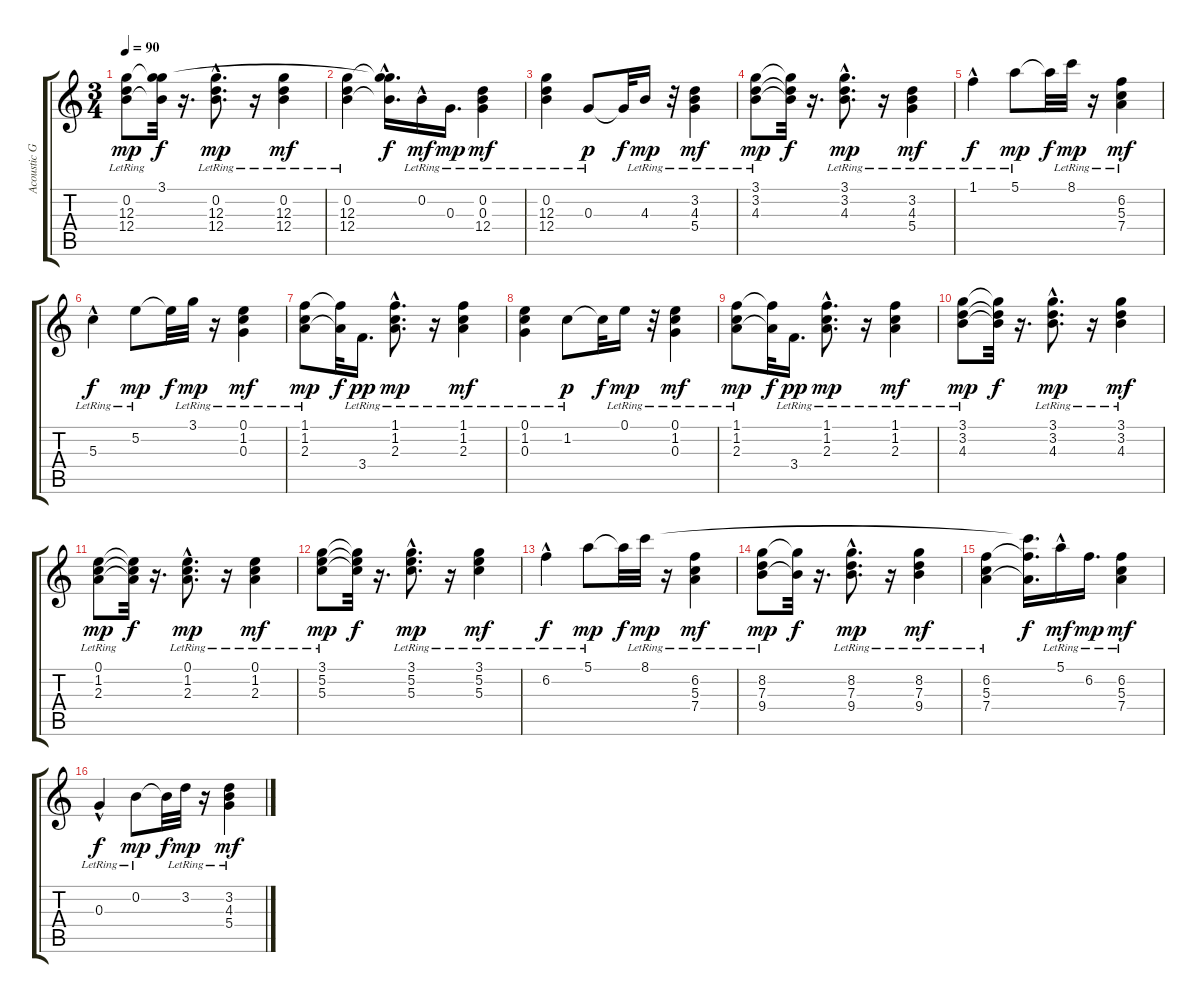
\track ("Acoustic Guitar (Steel)" "Acoustic G") {instrument acousticguitarsteel}
\staff {score tabs}
\tuning (E4 B3 G3 D3 A2 E2) {hide}
\ts (3 4)
\tempo 90
\clef g2
\ks c
(0.2{lr} 12.3{lr} 12.4{lr}).8{dy mp} (3.1{t} 0.2{t} 12.3{t}).32{dy f} r.16{d} (0.2{hac lr} 12.3{hac lr} 12.4{hac lr}).8{d dy mp} r.16 (0.2{lr} 12.3{lr} 12.4{lr}).4{dy mf} |
(0.2{lr} 12.3{lr} 12.4{lr}).4 (3.1{t} 0.2{hac t} 12.3{t}).16{d dy f} 0.2{hac lr}.16{dy mf} 0.3{lr}.16{d dy mp} (0.2{lr} 0.3{lr} 12.4{lr}).4{dy mf} |
(0.2{lr} 12.3{lr} 12.4{lr}).4 0.3{lr}.8{dy p} 0.3{t}.32{dy f} 4.3{lr}.16{dy mp} r.32 (3.2{lr} 4.3{lr} 5.4{lr}).4{dy mf} |
(3.1{lr} 3.2{lr} 4.3{lr}).8{dy mp} (3.1{t} 3.2{t} 4.3{t}).32{dy f} r.16{d} (3.1{hac lr} 3.2{hac lr} 4.3{hac lr}).8{d dy mp} r.16 (3.2{lr} 4.3{lr} 5.4{lr}).4{dy mf} |
1.1{hac lr}.4{dy f} 5.1{lr}.8{dy mp} 5.1{t}.32{dy f} 8.1{lr}.32{dy mp} r.16 (6.2{lr} 5.3{lr} 7.4{lr}).4{dy mf} |
5.3{hac lr}.4{dy f} 5.2{lr}.8{dy mp} 5.2{t}.32{dy f} 3.1{lr}.32{dy mp} r.16 (0.1{lr} 1.2{lr} 0.3{lr}).4{dy mf} |
(1.1{lr} 1.2{lr} 2.3{lr}).8{dy mp} (1.1{t} 2.3{t}).32{dy f} 3.4{lr}.16{d dy pp} (1.1{hac lr} 1.2{hac lr} 2.3{hac lr}).8{d dy mp} r.16 (1.1{lr} 1.2{lr} 2.3{lr}).4{dy mf} |
(0.1{lr} 1.2{lr} 0.3{lr}).4 1.2{lr}.8{dy p} 1.2{t}.32{dy f} 0.1{lr}.16{dy mp} r.32 (0.1{lr} 1.2{lr} 0.3{lr}).4{dy mf} |
(1.1{lr} 1.2{lr} 2.3{lr}).8{dy mp} (1.1{t} 2.3{t}).32{dy f} 3.4{lr}.16{d dy pp} (1.1{hac lr} 1.2{hac lr} 2.3{hac lr}).8{d dy mp} r.16 (1.1{lr} 1.2{lr} 2.3{lr}).4{dy mf} |
(3.1{lr} 3.2{lr} 4.3{lr}).8{dy mp} (3.1{t} 3.2{t} 4.3{t}).32{dy f} r.16{d} (3.1{hac lr} 3.2{hac lr} 4.3{hac lr}).8{d dy mp} r.16 (3.1{lr} 3.2{lr} 4.3{lr}).4{dy mf} |
(0.1{lr} 1.2{lr} 2.3{lr}).8{dy mp} (0.1{t} 1.2{t} 2.3{t}).32{dy f} r.16{d} (0.1{hac lr} 1.2{hac lr} 2.3{hac lr}).8{d dy mp} r.16 (0.1{lr} 1.2{lr} 2.3{lr}).4{dy mf} |
(3.1{lr} 5.2{lr} 5.3{lr}).8{dy mp} (3.1{t} 5.2{t} 5.3{t}).32{dy f} r.16{d} (3.1{hac lr} 5.2{hac lr} 5.3{hac lr}).8{d dy mp} r.16 (3.1{lr} 5.2{lr} 5.3{lr}).4{dy mf} |
6.2{hac lr}.4{dy f} 5.1{lr}.8{dy mp} 5.1{t}.32{dy f} 8.1{lr}.32{dy mp} r.16 (6.2{lr} 5.3{lr} 7.4{lr}).4{dy mf} |
(8.2{lr} 7.3{lr} 9.4{lr}).8{dy mp} (8.2{t} 9.4{t}).32{dy f} r.16{d} (8.2{hac lr} 7.3{hac lr} 9.4{hac lr}).8{d dy mp} r.16 (8.2{lr} 7.3{lr} 9.4{lr}).4{dy mf} |
(6.2{lr} 5.3{lr} 7.4{lr}).4 (8.1{t} 6.2{t} 7.4{t}).16{d dy f} 5.1{hac lr}.16{dy mf} 6.2{lr}.16{d dy mp} (6.2{lr} 5.3{lr} 7.4{lr}).4{dy mf} |
0.3{hac lr}.4{dy f} 0.2{lr}.8{dy mp} 0.2{t}.32{dy f} 3.2{lr}.32{dy mp} r.16 (3.2{lr} 4.3{lr} 5.4{lr}).4{dy mf}
